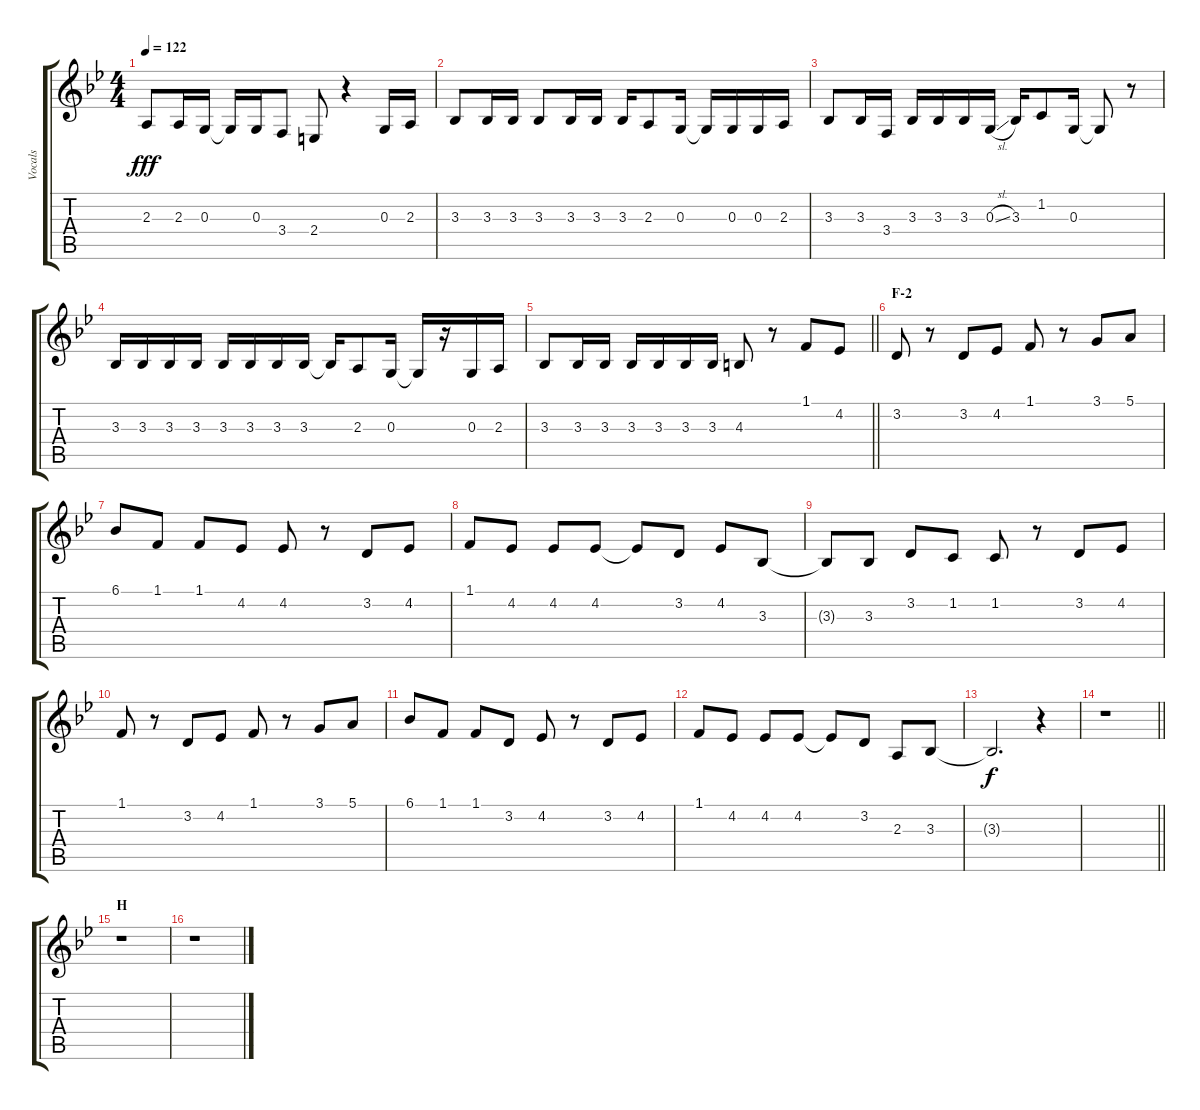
\track ("Vocals" "Vocals") {instrument voiceoohs}
\staff {score tabs}
\tuning (E4 B3 G3 D3 A2 E2) {hide}
\ts (4 4)
\tempo 122
\clef g2
\ks bb
2.3.8{dy fff} 2.3.16 0.3.16 0.3{t}.16 0.3.16 3.4.8 2.4.8 r.4 0.3.16 2.3.16 |
3.3.8 3.3.16 3.3.16 3.3.8 3.3.16 3.3.16 3.3.16 2.3.8 0.3.16 0.3{t}.16 0.3.16 0.3.16 2.3.16 |
3.3.8 3.3.16 3.4.16 3.3.16 3.3.16 3.3.16 0.3{sl}.16 3.3.16 1.2.8 0.3.16 0.3{t}.8 r.8 |
3.3.16 3.3.16 3.3.16 3.3.16 3.3.16 3.3.16 3.3.16 3.3.16 3.3{t}.16 2.3.8 0.3.16 0.3{t}.16 r.16 0.3.16 2.3.16 |
\barLineRight lightlight
3.3.8 3.3.16 3.3.16 3.3.16 3.3.16 3.3.16 3.3.16 4.3.8 r.8 1.1.8 4.2.8 |
\section ("" "F-2")
3.2.8 r.8 3.2.8 4.2.8 1.1.8 r.8 3.1.8 5.1.8 |
6.1.8 1.1.8 1.1.8 4.2.8 4.2.8 r.8 3.2.8 4.2.8 |
1.1.8 4.2.8 4.2.8 4.2.8 4.2{t}.8 3.2.8 4.2.8 3.3.8 |
3.3{t}.8 3.3.8 3.2.8 1.2.8 1.2.8 r.8 3.2.8 4.2.8 |
1.1.8 r.8 3.2.8 4.2.8 1.1.8 r.8 3.1.8 5.1.8 |
6.1.8 1.1.8 1.1.8 3.2.8 4.2.8 r.8 3.2.8 4.2.8 |
1.1.8 4.2.8 4.2.8 4.2.8 4.2{t}.8 3.2.8 2.3.8 3.3.8 |
3.3{t}.2{d dy f} r.4 |
\barLineRight lightlight
r.1 |
\section ("" "H")
r.1 |
r.1
